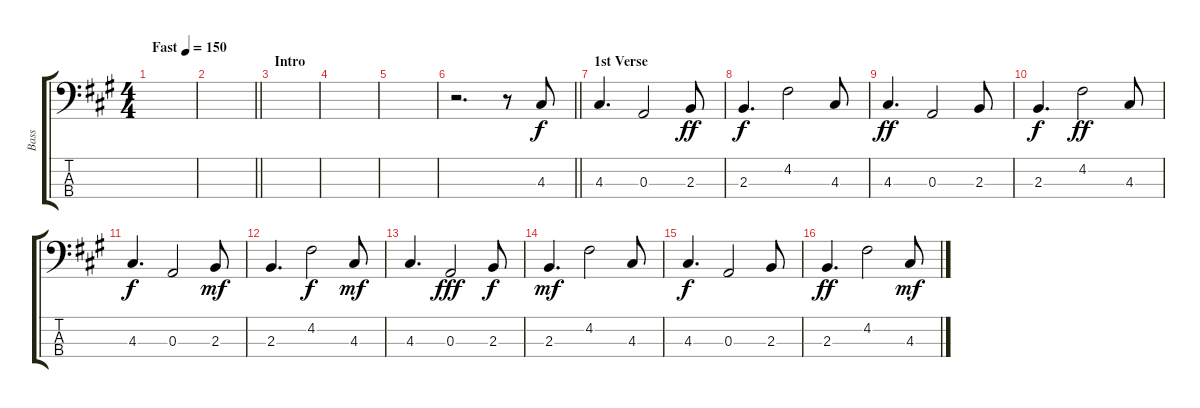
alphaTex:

\track ("Bass" "Bass") {instrument electricbassfinger}
\staff {score tabs}
\tuning (G2 D2 A1 E1) {hide}
\ts (4 4)
\tempo (150 "Fast")
\clef f4
\ks a
|
\barLineRight lightlight
|
\section ("" "Intro")
|
|
|
\barLineRight lightlight
r.2{d} r.8 4.3.8 |
\section ("" "1st Verse")
4.3.4{d dy f} 0.3.2 2.3.8{dy ff} |
2.3.4{d dy f} 4.2.2 4.3.8 |
4.3.4{d dy ff} 0.3.2 2.3.8 |
2.3.4{d dy f} 4.2.2{dy ff} 4.3.8 |
4.3.4{d dy f} 0.3.2 2.3.8{dy mf} |
2.3.4{d} 4.2.2{dy f} 4.3.8{dy mf} |
4.3.4{d} 0.3.2{dy fff} 2.3.8{dy f} |
2.3.4{d dy mf} 4.2.2 4.3.8 |
4.3.4{d dy f} 0.3.2 2.3.8 |
2.3.4{d dy ff} 4.2.2 4.3.8{dy mf}
